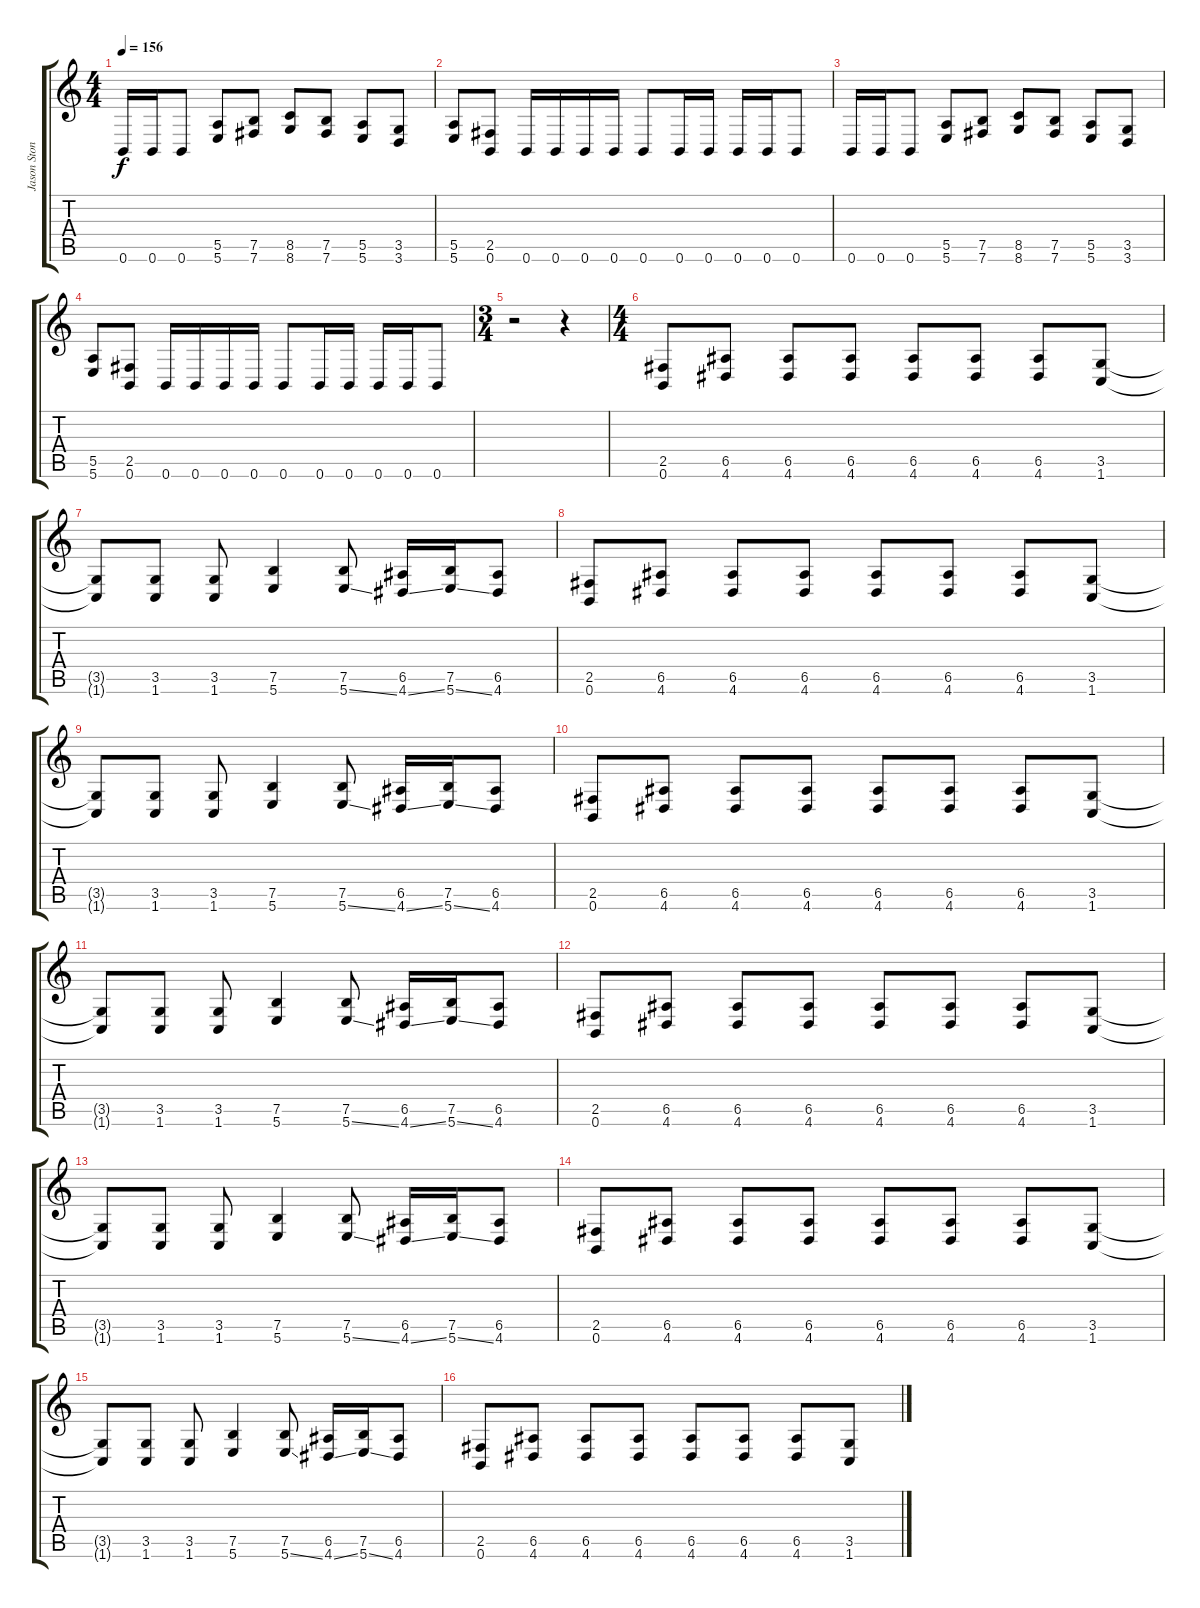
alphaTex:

\track ("Jason Stone" "Jason Ston") {instrument distortionguitar}
\staff {score tabs}
\tuning (B3 Gb3 D3 A2 E2 B1) {hide}
\ts (4 4)
\tempo 156
\clef g2
\ks c
0.6.16{dy f} 0.6.16 0.6.8 (5.5 5.6).8 (7.5 7.6).8 (8.5 8.6).8 (7.5 7.6).8 (5.5 5.6).8 (3.5 3.6).8 |
(5.5 5.6).8 (2.5 0.6).8 0.6.16 0.6.16 0.6.16 0.6.16 0.6.8 0.6.16 0.6.16 0.6.16 0.6.16 0.6.8 |
0.6.16 0.6.16 0.6.8 (5.5 5.6).8 (7.5 7.6).8 (8.5 8.6).8 (7.5 7.6).8 (5.5 5.6).8 (3.5 3.6).8 |
(5.5 5.6).8 (2.5 0.6).8 0.6.16 0.6.16 0.6.16 0.6.16 0.6.8 0.6.16 0.6.16 0.6.16 0.6.16 0.6.8 |
\ts (3 4)
r.2 r.4 |
\ts (4 4)
(2.5 0.6).8 (6.5 4.6).8 (6.5 4.6).8 (6.5 4.6).8 (6.5 4.6).8 (6.5 4.6).8 (6.5 4.6).8 (3.5 1.6).8 |
(3.5{t} 1.6{t}).8 (3.5 1.6).8 (3.5 1.6).8 (7.5 5.6).4 (7.5 5.6{ss}).8 (6.5 4.6{ss}).16 (7.5 5.6{ss}).16 (6.5 4.6).8 |
(2.5 0.6).8 (6.5 4.6).8 (6.5 4.6).8 (6.5 4.6).8 (6.5 4.6).8 (6.5 4.6).8 (6.5 4.6).8 (3.5 1.6).8 |
(3.5{t} 1.6{t}).8 (3.5 1.6).8 (3.5 1.6).8 (7.5 5.6).4 (7.5 5.6{ss}).8 (6.5 4.6{ss}).16 (7.5 5.6{ss}).16 (6.5 4.6).8 |
(2.5 0.6).8 (6.5 4.6).8 (6.5 4.6).8 (6.5 4.6).8 (6.5 4.6).8 (6.5 4.6).8 (6.5 4.6).8 (3.5 1.6).8 |
(3.5{t} 1.6{t}).8 (3.5 1.6).8 (3.5 1.6).8 (7.5 5.6).4 (7.5 5.6{ss}).8 (6.5 4.6{ss}).16 (7.5 5.6{ss}).16 (6.5 4.6).8 |
(2.5 0.6).8 (6.5 4.6).8 (6.5 4.6).8 (6.5 4.6).8 (6.5 4.6).8 (6.5 4.6).8 (6.5 4.6).8 (3.5 1.6).8 |
(3.5{t} 1.6{t}).8 (3.5 1.6).8 (3.5 1.6).8 (7.5 5.6).4 (7.5 5.6{ss}).8 (6.5 4.6{ss}).16 (7.5 5.6{ss}).16 (6.5 4.6).8 |
(2.5 0.6).8 (6.5 4.6).8 (6.5 4.6).8 (6.5 4.6).8 (6.5 4.6).8 (6.5 4.6).8 (6.5 4.6).8 (3.5 1.6).8 |
(3.5{t} 1.6{t}).8 (3.5 1.6).8 (3.5 1.6).8 (7.5 5.6).4 (7.5 5.6{ss}).8 (6.5 4.6{ss}).16 (7.5 5.6{ss}).16 (6.5 4.6).8 |
(2.5 0.6).8 (6.5 4.6).8 (6.5 4.6).8 (6.5 4.6).8 (6.5 4.6).8 (6.5 4.6).8 (6.5 4.6).8 (3.5 1.6).8
